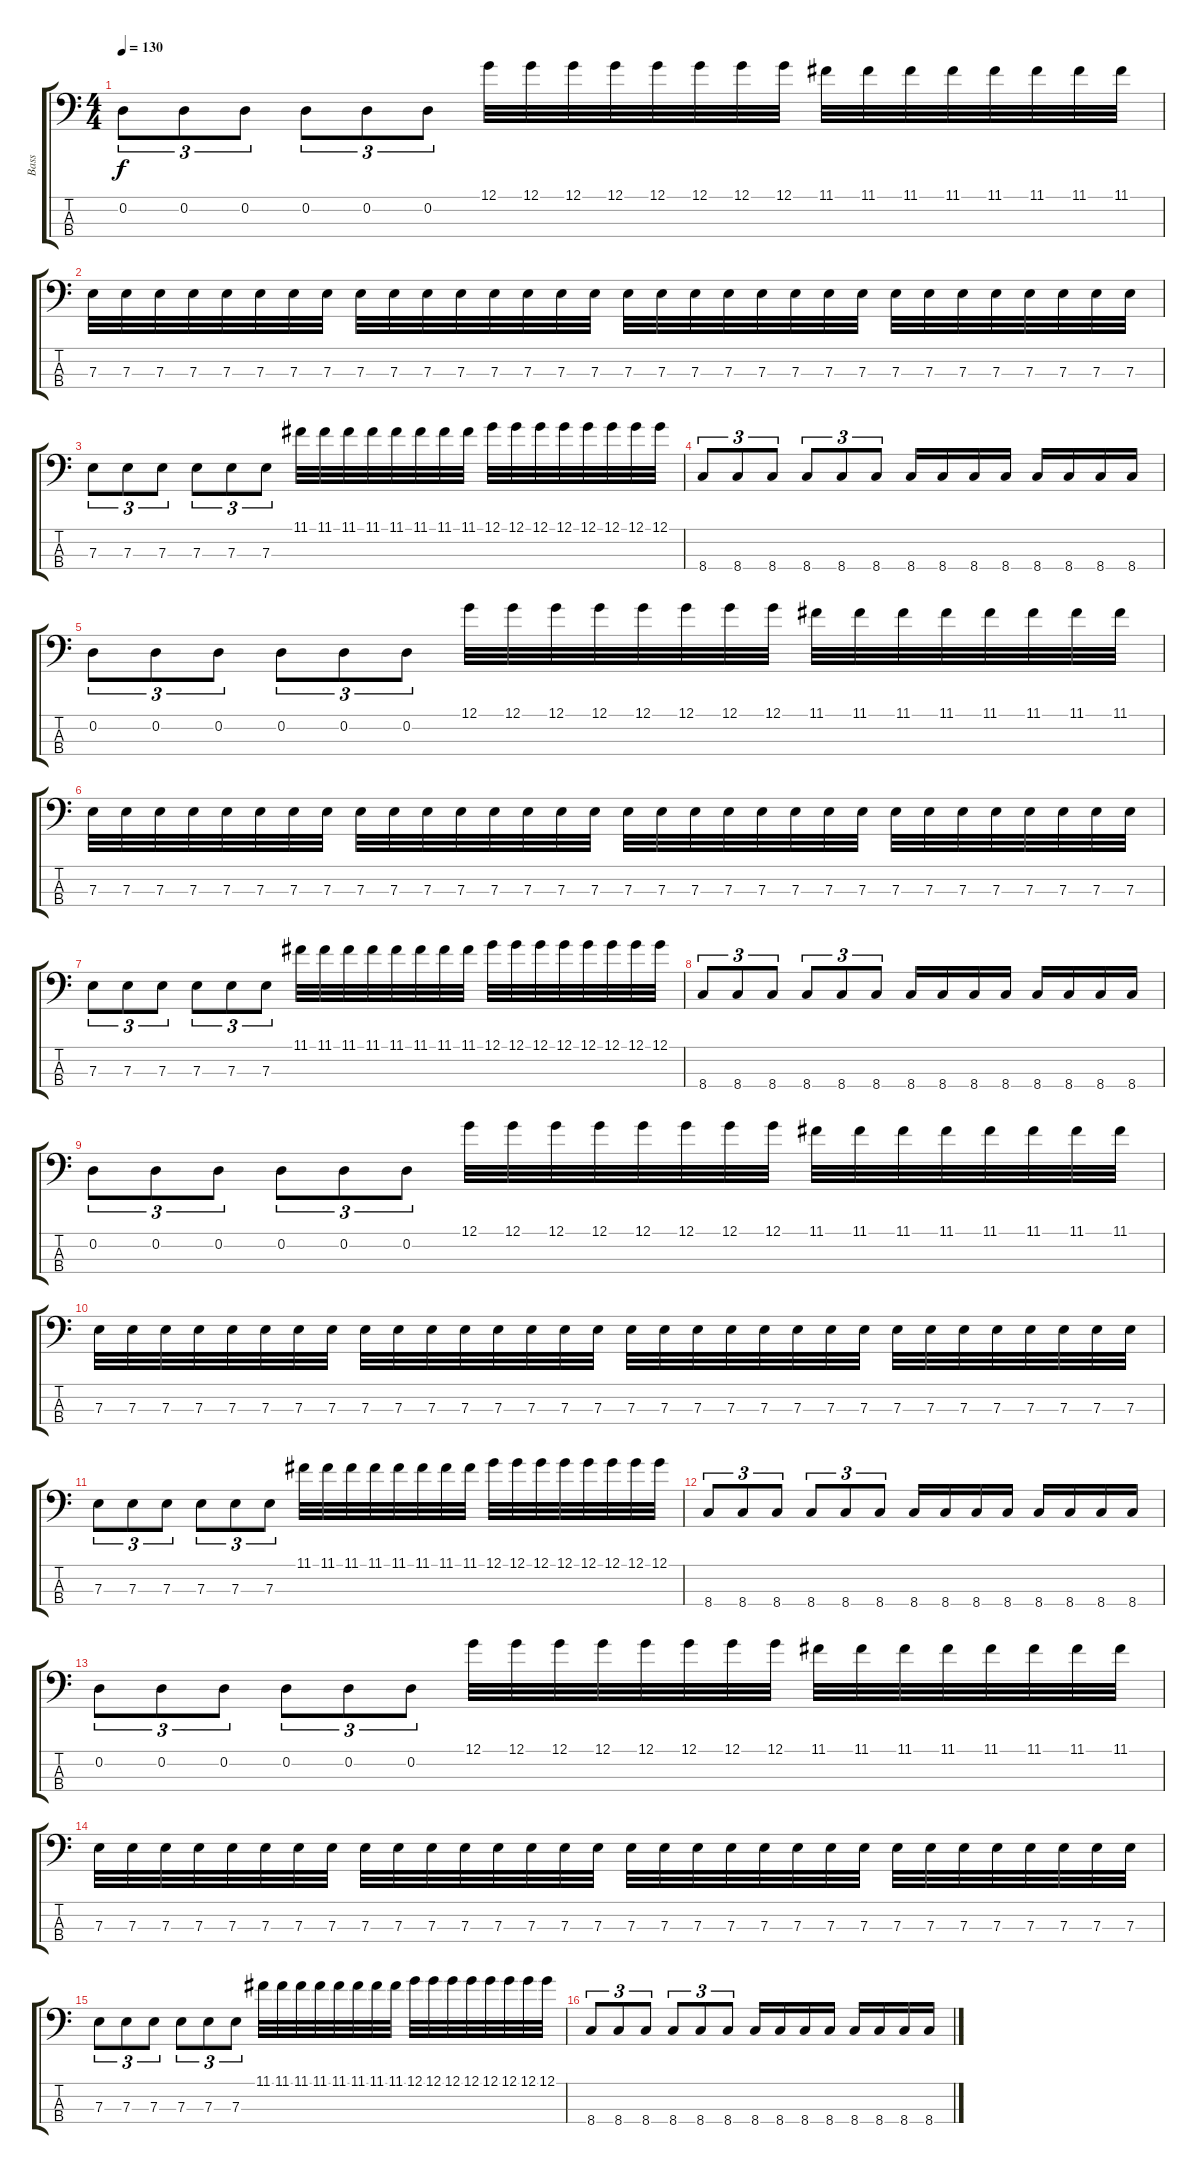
\track ("Bass" "Bass") {instrument electricbassfinger}
\staff {score tabs}
\tuning (G2 D2 A1 E1) {hide}
\ts (4 4)
\tempo 130
\clef f4
\ks c
0.2.8{tu (3 2) dy f} 0.2.8{tu (3 2)} 0.2.8{tu (3 2)} 0.2.8{tu (3 2)} 0.2.8{tu (3 2)} 0.2.8{tu (3 2)} 12.1.32 12.1.32 12.1.32 12.1.32 12.1.32 12.1.32 12.1.32 12.1.32 11.1.32 11.1.32 11.1.32 11.1.32 11.1.32 11.1.32 11.1.32 11.1.32 |
7.3.32 7.3.32 7.3.32 7.3.32 7.3.32 7.3.32 7.3.32 7.3.32 7.3.32 7.3.32 7.3.32 7.3.32 7.3.32 7.3.32 7.3.32 7.3.32 7.3.32 7.3.32 7.3.32 7.3.32 7.3.32 7.3.32 7.3.32 7.3.32 7.3.32 7.3.32 7.3.32 7.3.32 7.3.32 7.3.32 7.3.32 7.3.32 |
7.3.8{tu (3 2)} 7.3.8{tu (3 2)} 7.3.8{tu (3 2)} 7.3.8{tu (3 2)} 7.3.8{tu (3 2)} 7.3.8{tu (3 2)} 11.1.32 11.1.32 11.1.32 11.1.32 11.1.32 11.1.32 11.1.32 11.1.32 12.1.32 12.1.32 12.1.32 12.1.32 12.1.32 12.1.32 12.1.32 12.1.32 |
8.4.8{tu (3 2)} 8.4.8{tu (3 2)} 8.4.8{tu (3 2)} 8.4.8{tu (3 2)} 8.4.8{tu (3 2)} 8.4.8{tu (3 2)} 8.4.16 8.4.16 8.4.16 8.4.16 8.4.16 8.4.16 8.4.16 8.4.16 |
0.2.8{tu (3 2)} 0.2.8{tu (3 2)} 0.2.8{tu (3 2)} 0.2.8{tu (3 2)} 0.2.8{tu (3 2)} 0.2.8{tu (3 2)} 12.1.32 12.1.32 12.1.32 12.1.32 12.1.32 12.1.32 12.1.32 12.1.32 11.1.32 11.1.32 11.1.32 11.1.32 11.1.32 11.1.32 11.1.32 11.1.32 |
7.3.32 7.3.32 7.3.32 7.3.32 7.3.32 7.3.32 7.3.32 7.3.32 7.3.32 7.3.32 7.3.32 7.3.32 7.3.32 7.3.32 7.3.32 7.3.32 7.3.32 7.3.32 7.3.32 7.3.32 7.3.32 7.3.32 7.3.32 7.3.32 7.3.32 7.3.32 7.3.32 7.3.32 7.3.32 7.3.32 7.3.32 7.3.32 |
7.3.8{tu (3 2)} 7.3.8{tu (3 2)} 7.3.8{tu (3 2)} 7.3.8{tu (3 2)} 7.3.8{tu (3 2)} 7.3.8{tu (3 2)} 11.1.32 11.1.32 11.1.32 11.1.32 11.1.32 11.1.32 11.1.32 11.1.32 12.1.32 12.1.32 12.1.32 12.1.32 12.1.32 12.1.32 12.1.32 12.1.32 |
8.4.8{tu (3 2)} 8.4.8{tu (3 2)} 8.4.8{tu (3 2)} 8.4.8{tu (3 2)} 8.4.8{tu (3 2)} 8.4.8{tu (3 2)} 8.4.16 8.4.16 8.4.16 8.4.16 8.4.16 8.4.16 8.4.16 8.4.16 |
0.2.8{tu (3 2)} 0.2.8{tu (3 2)} 0.2.8{tu (3 2)} 0.2.8{tu (3 2)} 0.2.8{tu (3 2)} 0.2.8{tu (3 2)} 12.1.32 12.1.32 12.1.32 12.1.32 12.1.32 12.1.32 12.1.32 12.1.32 11.1.32 11.1.32 11.1.32 11.1.32 11.1.32 11.1.32 11.1.32 11.1.32 |
7.3.32 7.3.32 7.3.32 7.3.32 7.3.32 7.3.32 7.3.32 7.3.32 7.3.32 7.3.32 7.3.32 7.3.32 7.3.32 7.3.32 7.3.32 7.3.32 7.3.32 7.3.32 7.3.32 7.3.32 7.3.32 7.3.32 7.3.32 7.3.32 7.3.32 7.3.32 7.3.32 7.3.32 7.3.32 7.3.32 7.3.32 7.3.32 |
7.3.8{tu (3 2)} 7.3.8{tu (3 2)} 7.3.8{tu (3 2)} 7.3.8{tu (3 2)} 7.3.8{tu (3 2)} 7.3.8{tu (3 2)} 11.1.32 11.1.32 11.1.32 11.1.32 11.1.32 11.1.32 11.1.32 11.1.32 12.1.32 12.1.32 12.1.32 12.1.32 12.1.32 12.1.32 12.1.32 12.1.32 |
8.4.8{tu (3 2)} 8.4.8{tu (3 2)} 8.4.8{tu (3 2)} 8.4.8{tu (3 2)} 8.4.8{tu (3 2)} 8.4.8{tu (3 2)} 8.4.16 8.4.16 8.4.16 8.4.16 8.4.16 8.4.16 8.4.16 8.4.16 |
0.2.8{tu (3 2)} 0.2.8{tu (3 2)} 0.2.8{tu (3 2)} 0.2.8{tu (3 2)} 0.2.8{tu (3 2)} 0.2.8{tu (3 2)} 12.1.32 12.1.32 12.1.32 12.1.32 12.1.32 12.1.32 12.1.32 12.1.32 11.1.32 11.1.32 11.1.32 11.1.32 11.1.32 11.1.32 11.1.32 11.1.32 |
7.3.32 7.3.32 7.3.32 7.3.32 7.3.32 7.3.32 7.3.32 7.3.32 7.3.32 7.3.32 7.3.32 7.3.32 7.3.32 7.3.32 7.3.32 7.3.32 7.3.32 7.3.32 7.3.32 7.3.32 7.3.32 7.3.32 7.3.32 7.3.32 7.3.32 7.3.32 7.3.32 7.3.32 7.3.32 7.3.32 7.3.32 7.3.32 |
7.3.8{tu (3 2)} 7.3.8{tu (3 2)} 7.3.8{tu (3 2)} 7.3.8{tu (3 2)} 7.3.8{tu (3 2)} 7.3.8{tu (3 2)} 11.1.32 11.1.32 11.1.32 11.1.32 11.1.32 11.1.32 11.1.32 11.1.32 12.1.32 12.1.32 12.1.32 12.1.32 12.1.32 12.1.32 12.1.32 12.1.32 |
8.4.8{tu (3 2)} 8.4.8{tu (3 2)} 8.4.8{tu (3 2)} 8.4.8{tu (3 2)} 8.4.8{tu (3 2)} 8.4.8{tu (3 2)} 8.4.16 8.4.16 8.4.16 8.4.16 8.4.16 8.4.16 8.4.16 8.4.16
